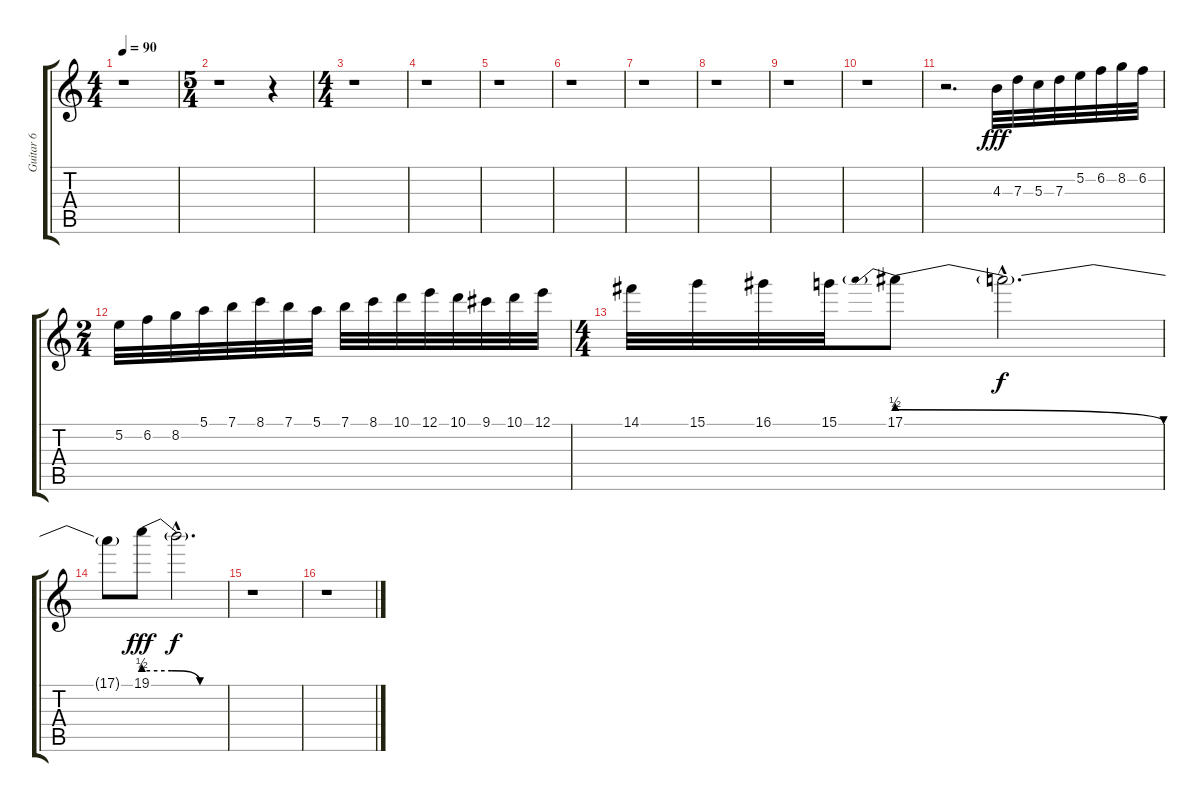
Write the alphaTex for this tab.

\track ("Guitar 6" "Guitar 6") {instrument distortionguitar}
\staff {score tabs}
\tuning (E4 B3 G3 D3 A2 E2) {hide}
\ts (4 4)
\tempo 90
\clef g2
\ks c
r.1{dy f} |
\ts (5 4)
r.1 r.4 |
\ts (4 4)
r.1 |
r.1 |
r.1 |
r.1 |
r.1 |
r.1 |
r.1 |
r.1 |
r.2{d} 4.3.32{dy fff} 7.3.32 5.3.32 7.3.32 5.2.32 6.2.32 8.2.32 6.2.32 |
\ts (2 4)
5.2.32 6.2.32 8.2.32 5.1.32 7.1.32 8.1.32 7.1.32 5.1.32 7.1.32 8.1.32 10.1.32 12.1.32 10.1.32 9.1.32 10.1.32 12.1.32 |
\ts (4 4)
14.1.32 15.1.32 16.1.32 15.1.32 17.1{be (prebendrelease 0 2 60 0)}.8 17.1{hac t}.2{d dy f} |
17.1{t}.8 19.1{be (custom 0 2 20 2 40 0 60 0)}.8{dy fff} 19.1{hac t}.2{d dy f} |
r.1 |
r.1
